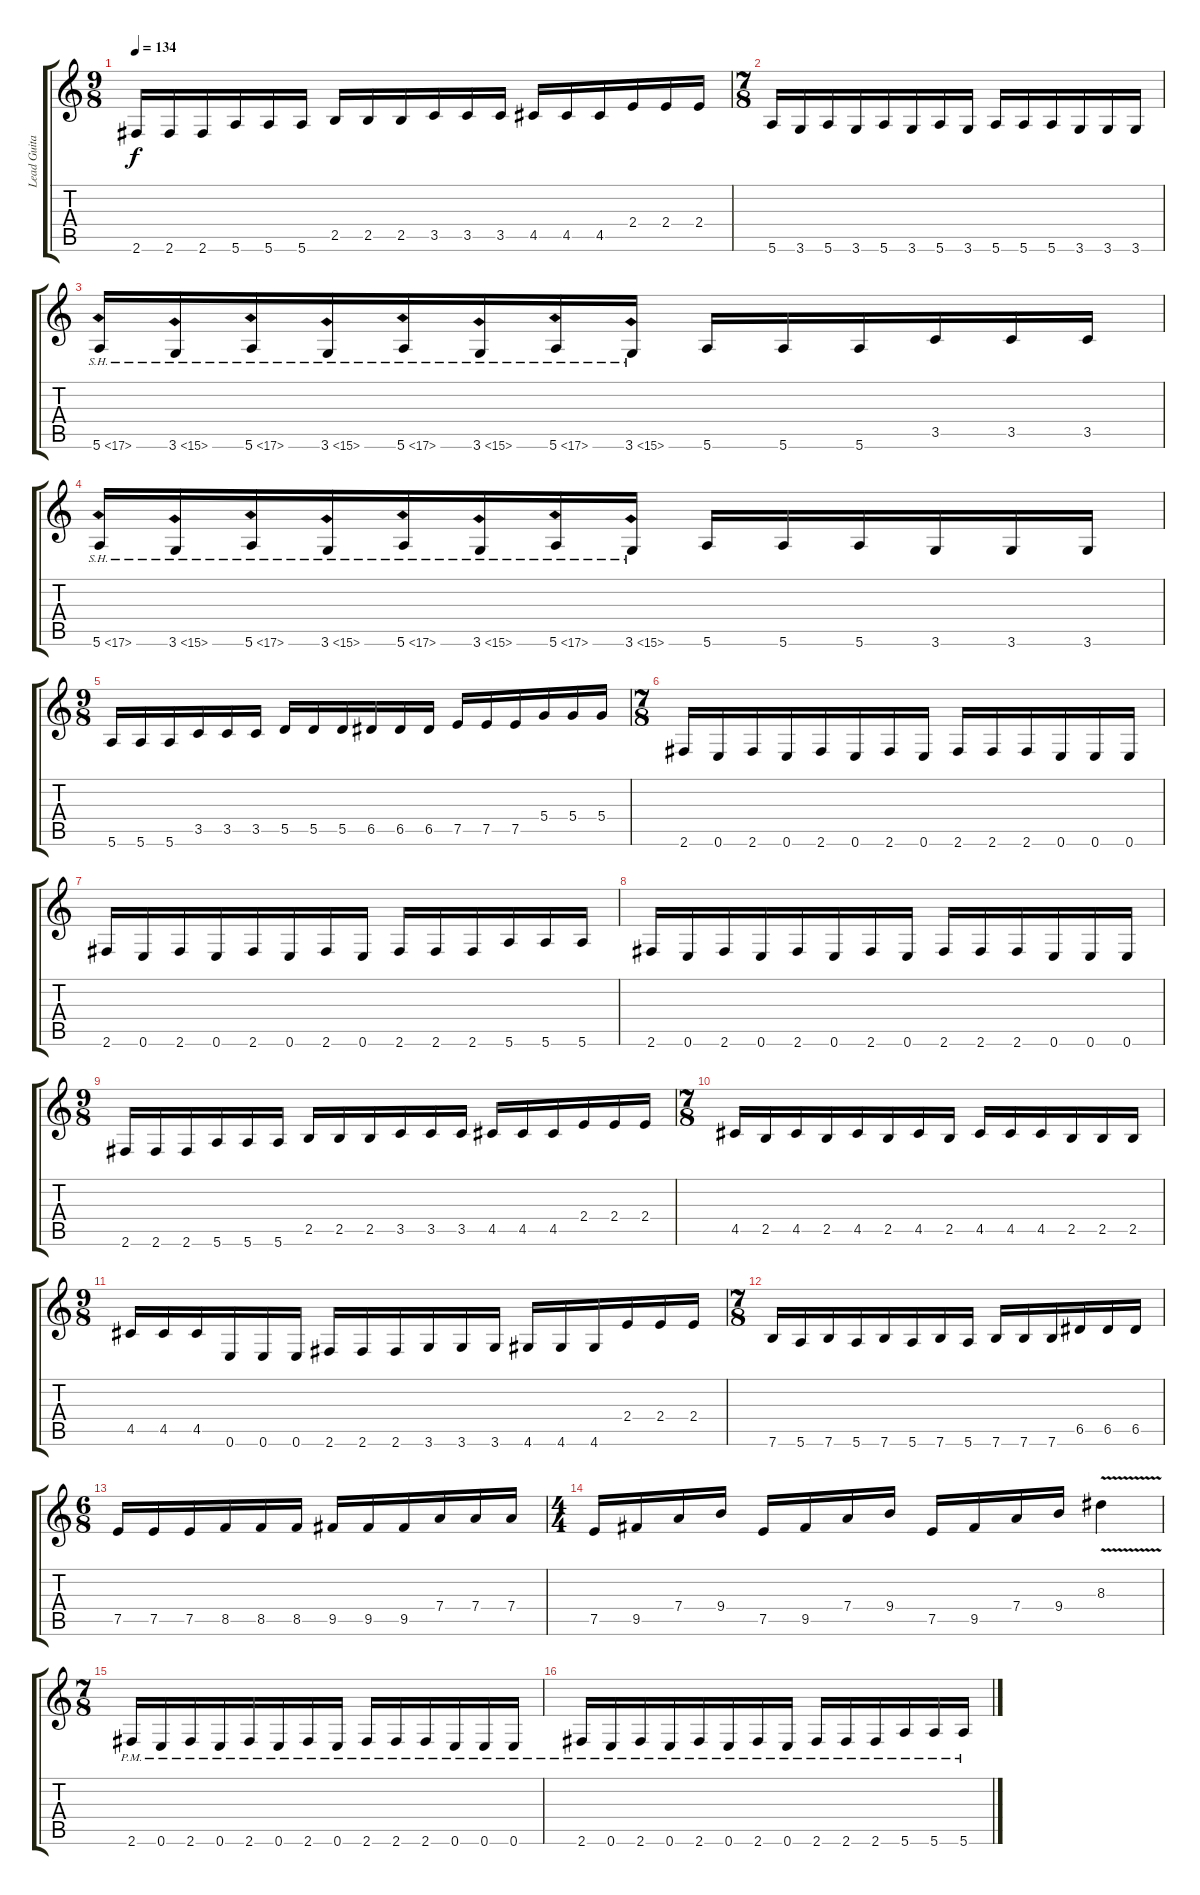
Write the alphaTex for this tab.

\track ("Lead Guitar" "Lead Guita") {instrument distortionguitar}
\staff {score tabs}
\tuning (E4 B3 G3 D3 A2 E2) {hide}
\ts (9 8)
\tempo 134
\clef g2
\ks c
2.6.16{dy f} 2.6.16 2.6.16 5.6.16 5.6.16 5.6.16 2.5.16 2.5.16 2.5.16 3.5.16 3.5.16 3.5.16 4.5.16 4.5.16 4.5.16 2.4.16 2.4.16 2.4.16 |
\ts (7 8)
5.6.16 3.6.16 5.6.16 3.6.16 5.6.16 3.6.16 5.6.16 3.6.16 5.6.16 5.6.16 5.6.16 3.6.16 3.6.16 3.6.16 |
5.6{sh 12}.16 3.6{sh 12}.16 5.6{sh 12}.16 3.6{sh 12}.16 5.6{sh 12}.16 3.6{sh 12}.16 5.6{sh 12}.16 3.6{sh 12}.16 5.6.16 5.6.16 5.6.16 3.5.16 3.5.16 3.5.16 |
5.6{sh 12}.16 3.6{sh 12}.16 5.6{sh 12}.16 3.6{sh 12}.16 5.6{sh 12}.16 3.6{sh 12}.16 5.6{sh 12}.16 3.6{sh 12}.16 5.6.16 5.6.16 5.6.16 3.6.16 3.6.16 3.6.16 |
\ts (9 8)
5.6.16 5.6.16 5.6.16 3.5.16 3.5.16 3.5.16 5.5.16 5.5.16 5.5.16 6.5.16 6.5.16 6.5.16 7.5.16 7.5.16 7.5.16 5.4.16 5.4.16 5.4.16 |
\ts (7 8)
2.6.16 0.6.16 2.6.16 0.6.16 2.6.16 0.6.16 2.6.16 0.6.16 2.6.16 2.6.16 2.6.16 0.6.16 0.6.16 0.6.16 |
2.6.16 0.6.16 2.6.16 0.6.16 2.6.16 0.6.16 2.6.16 0.6.16 2.6.16 2.6.16 2.6.16 5.6.16 5.6.16 5.6.16 |
2.6.16 0.6.16 2.6.16 0.6.16 2.6.16 0.6.16 2.6.16 0.6.16 2.6.16 2.6.16 2.6.16 0.6.16 0.6.16 0.6.16 |
\ts (9 8)
2.6.16 2.6.16 2.6.16 5.6.16 5.6.16 5.6.16 2.5.16 2.5.16 2.5.16 3.5.16 3.5.16 3.5.16 4.5.16 4.5.16 4.5.16 2.4.16 2.4.16 2.4.16 |
\ts (7 8)
4.5.16 2.5.16 4.5.16 2.5.16 4.5.16 2.5.16 4.5.16 2.5.16 4.5.16 4.5.16 4.5.16 2.5.16 2.5.16 2.5.16 |
\ts (9 8)
4.5.16 4.5.16 4.5.16 0.6.16 0.6.16 0.6.16 2.6.16 2.6.16 2.6.16 3.6.16 3.6.16 3.6.16 4.6.16 4.6.16 4.6.16 2.4.16 2.4.16 2.4.16 |
\ts (7 8)
7.6.16 5.6.16 7.6.16 5.6.16 7.6.16 5.6.16 7.6.16 5.6.16 7.6.16 7.6.16 7.6.16 6.5.16 6.5.16 6.5.16 |
\ts (6 8)
7.5.16 7.5.16 7.5.16 8.5.16 8.5.16 8.5.16 9.5.16 9.5.16 9.5.16 7.4.16 7.4.16 7.4.16 |
\ts (4 4)
7.5.16 9.5.16 7.4.16 9.4.16 7.5.16 9.5.16 7.4.16 9.4.16 7.5.16 9.5.16 7.4.16 9.4.16 8.3{v}.4 |
\ts (7 8)
2.6{pm}.16 0.6{pm}.16 2.6{pm}.16 0.6{pm}.16 2.6{pm}.16 0.6{pm}.16 2.6{pm}.16 0.6{pm}.16 2.6{pm}.16 2.6{pm}.16 2.6{pm}.16 0.6{pm}.16 0.6{pm}.16 0.6{pm}.16 |
2.6{pm}.16 0.6{pm}.16 2.6{pm}.16 0.6{pm}.16 2.6{pm}.16 0.6{pm}.16 2.6{pm}.16 0.6{pm}.16 2.6{pm}.16 2.6{pm}.16 2.6{pm}.16 5.6{pm}.16 5.6{pm}.16 5.6{pm}.16
